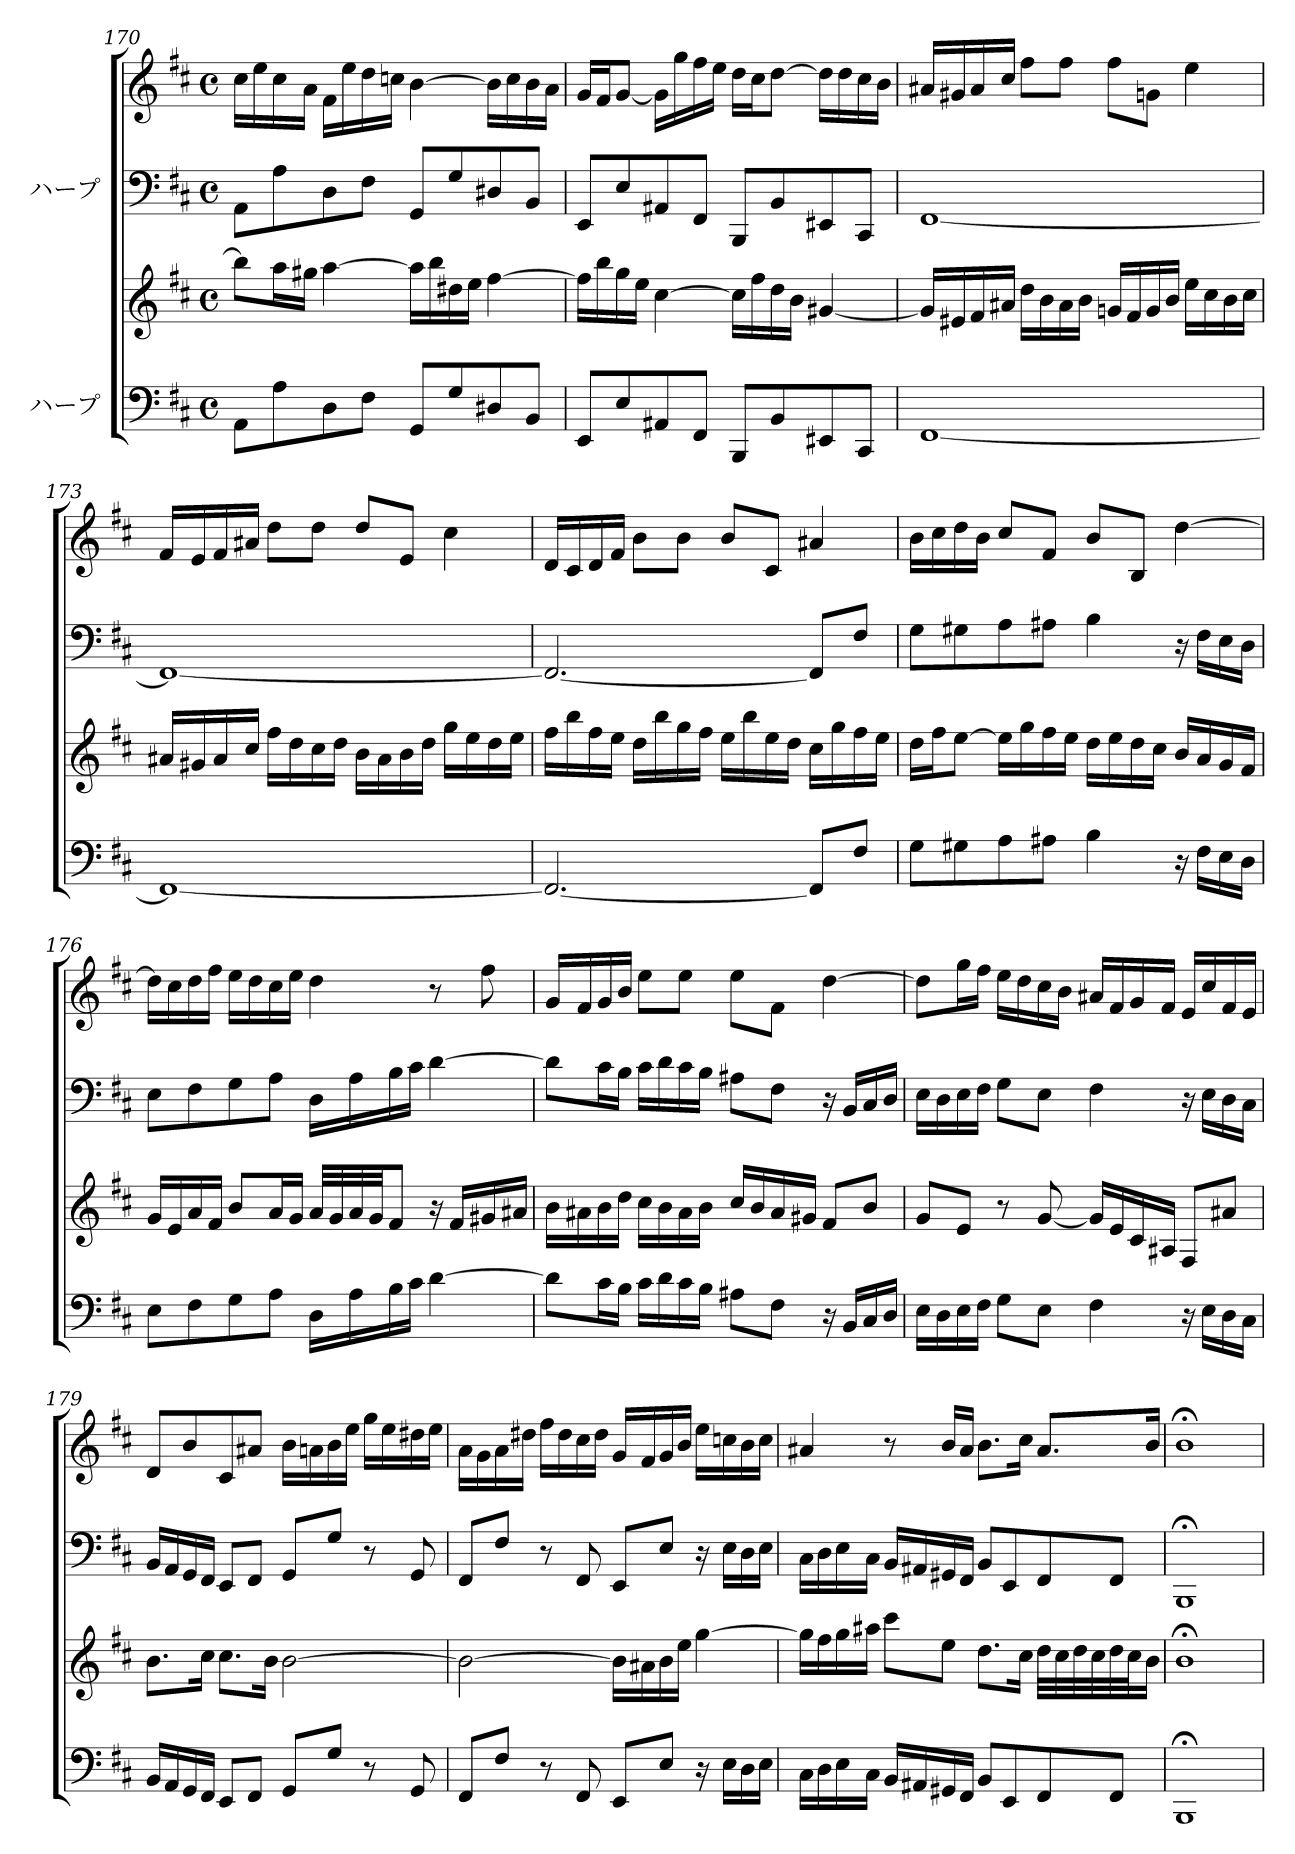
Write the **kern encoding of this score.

**kern	**kern	**kern	**kern
*part2	*part2	*part1	*part1
*staff4	*staff3	*staff2	*staff1
*I"ハープ	*	*I"ハープ	*
!!LO:LB:g=z
*clefF4	*clefG2	*clefF4	*clefG2
*k[f#c#]	*k[f#c#]	*k[f#c#]	*k[f#c#]
*M4/4	*M4/4	*M4/4	*M4/4
*met(c)	*met(c)	*met(c)	*met(c)
=170	=170	=170	=170
8AA\L	8bb\L]	8AA\L	16cc#\LL
.	.	.	16ee\
8A\	16aa\L	8A\	16cc#\
.	16gg#X\JJ	.	16a\JJ
8D\	[4aa\	8D\	16f#\LL
.	.	.	16ee\
8F#\J	.	8F#\J	16dd\
.	.	.	16ccn\JJ
8GG/L	16aa\LL]	8GG/L	[4b\
.	16bb\	.	.
8G/	16dd#X\	8G/	.
.	16ee\JJ	.	.
8D#X/	[4ff#\	8D#X/	16b\LL]
.	.	.	16cc\
8BB/J	.	8BB/J	16b\
.	.	.	16a\JJ
=171	=171	=171	=171
8EE/L	16ff#\LL]	8EE/L	16g/LL
.	16bb\	.	16f#/J
8E/	16gg\	8E/	[8g/J
.	16ee\JJ	.	.
8AA#X/	[4cc#\	8AA#X/	16g\LL]
.	.	.	16gg\
8FF#/J	.	8FF#/J	16ff#\
.	.	.	16ee\JJ
8BBB/L	16cc#\LL]	8BBB/L	16dd\LL
.	16ff#\	.	16cc#\J
8BB/	16dd\	8BB/	[8dd\J
.	16b\JJ	.	.
8EE#X/	[4g#X/	8EE#X/	16dd\LL]
.	.	.	16dd\
8CC#/J	.	8CC#/J	16cc#\
.	.	.	16b\JJ
!!LO:LB:g=z
=172	=172	=172	=172
[1FF#	16g#/LL]	[1FF#	16a#X/LL
.	16e#X/	.	16g#X/
.	16f#/	.	16a#/
.	16a#X/JJ	.	16cc#/JJ
.	16dd\LL	.	8ff#\L
.	16b\	.	.
.	16a#\	.	8ff#\J
.	16b\JJ	.	.
.	16gn/LL	.	8ff#\L
.	16f#/	.	.
.	16g/	.	8gn\J
.	16b/JJ	.	.
.	16ee\LL	.	4ee\
.	16cc#\	.	.
.	16b\	.	.
.	16cc#\JJ	.	.
=173	=173	=173	=173
1FF#_	16a#X/LL	1FF#_	16f#/LL
.	16g#X/	.	16e/
.	16a#/	.	16f#/
.	16cc#/JJ	.	16a#X/JJ
.	16ff#\LL	.	8dd\L
.	16dd\	.	.
.	16cc#\	.	8dd\J
.	16dd\JJ	.	.
.	16b\LL	.	8dd/L
.	16a#\	.	.
.	16b\	.	8e/J
.	16dd\JJ	.	.
.	16gg\LL	.	4cc#\
.	16ee\	.	.
.	16dd\	.	.
.	16ee\JJ	.	.
!!LO:PB:g=z
=174	=174	=174	=174
2.FF#/_	16ff#\LL	2.FF#/_	16d/LL
.	16bb\	.	16c#/
.	16ff#\	.	16d/
.	16ee\JJ	.	16f#/JJ
.	16dd\LL	.	8b\L
.	16bb\	.	.
.	16gg\	.	8b\J
.	16ff#\JJ	.	.
.	16ee\LL	.	8b/L
.	16bb\	.	.
.	16ee\	.	8c#/J
.	16dd\JJ	.	.
8FF#/L]	16cc#\LL	8FF#/L]	4a#X/
.	16gg\	.	.
8F#/J	16ff#\	8F#/J	.
.	16ee\JJ	.	.
=175	=175	=175	=175
8G\L	16dd\LL	8G\L	16b\LL
.	16ff#\J	.	16cc#\
8G#X\	[8ee\J	8G#X\	16dd\
.	.	.	16b\JJ
8A\	16ee\LL]	8A\	8cc#/L
.	16gg\	.	.
8A#X\J	16ff#\	8A#X\J	8f#/J
.	16ee\JJ	.	.
4B\	16dd\LL	4B\	8b/L
.	16ee\	.	.
.	16dd\	.	8B/J
.	16cc#\JJ	.	.
16r	16b/LL	16r	[4dd\
16F#\LL	16a/	16F#\LL	.
16E\	16g/	16E\	.
16D\JJ	16f#/JJ	16D\JJ	.
!!LO:LB:g=z
=176	=176	=176	=176
8E\L	16g/LL	8E\L	16dd\LL]
.	16e/	.	16cc#\
8F#\	16a/	8F#\	16dd\
.	16f#/JJ	.	16ff#\JJ
8G\	8b/L	8G\	16ee\LL
.	.	.	16dd\
8A\J	16a/L	8A\J	16cc#\
.	16g/JJ	.	16ee\JJ
16D\LL	32a/LLL	16D\LL	4dd\
.	32g/	.	.
16A\	32a/	16A\	.
.	32g/JJ	.	.
16B\	8f#/J	16B\	.
16c#\JJ	.	16c#\JJ	.
[4d\	16r	[4d\	8r
.	16f#/LL	.	.
.	16g#X/	.	8ff#\
.	16a#X/JJ	.	.
=177	=177	=177	=177
8d\L]	16b\LL	8d\L]	16g/LL
.	16a#X\	.	16f#/
16c#\L	16b\	16c#\L	16g/
16B\JJ	16dd\JJ	16B\JJ	16b/JJ
16c#\LL	16cc#\LL	16c#\LL	8ee\L
16d\	16b\	16d\	.
16c#\	16a#\	16c#\	8ee\J
16B\JJ	16b\JJ	16B\JJ	.
8A#X\L	16cc#/LL	8A#X\L	8ee\L
.	16b/	.	.
8F#\J	16a#/	8F#\J	8f#\J
.	16g#X/JJ	.	.
16r	8f#/L	16r	[4dd\
16BB/LL	.	16BB/LL	.
16C#/	8b/J	16C#/	.
16D/JJ	.	16D/JJ	.
!!LO:LB:g=z
=178	=178	=178	=178
16E\LL	8g/L	16E\LL	8dd\L]
16D\	.	16D\	.
16E\	8e/J	16E\	16gg\L
16F#\JJ	.	16F#\JJ	16ff#\JJ
8G\L	8r	8G\L	16ee\LL
.	.	.	16dd\
8E\J	[8g/	8E\J	16cc#\
.	.	.	16b\JJ
4F#\	16g/LL]	4F#\	16a#X/LL
.	16e/	.	16f#/
.	16c#/	.	16g/
.	16A#X/JJ	.	16f#/JJ
16r	8F#/L	16r	16e/LL
16E\LL	.	16E\LL	16cc#/
16D\	8a#X/J	16D\	16f#/
16C#\JJ	.	16C#\JJ	16e/JJ
=179	=179	=179	=179
16BB/LL	8.b\L	16BB/LL	8d/L
16AA/	.	16AA/	.
16GG/	.	16GG/	8b/
16FF#/JJ	16cc#\Jk	16FF#/JJ	.
8EE/L	8.cc#\L	8EE/L	8c#/
8FF#/J	.	8FF#/J	8a#X/J
.	16b\Jk	.	.
8GG/L	[2b\	8GG/L	16b\LL
.	.	.	16an\
8G/J	.	8G/J	16b\
.	.	.	16ee\JJ
8r	.	8r	16gg\LL
.	.	.	16ee\
8GG/	.	8GG/	16dd#X\
.	.	.	16ee\JJ
!!LO:PB:g=z
=180	=180	=180	=180
8FF#/L	2b\_	8FF#/L	16a\LL
.	.	.	16g\
8F#/J	.	8F#/J	16a\
.	.	.	16dd#X\JJ
8r	.	8r	16ff#\LL
.	.	.	16dd#\
8FF#/	.	8FF#/	16cc#\
.	.	.	16dd#\JJ
8EE/L	16b\LL]	8EE/L	16g/LL
.	16a#X\	.	16f#/
8E/J	16b\	8E/J	16g/
.	16ee\JJ	.	16b/JJ
16r	[4gg\	16r	16ee\LL
16E\LL	.	16E\LL	16ccn\
16D\	.	16D\	16b\
16E\JJ	.	16E\JJ	16cc\JJ
=181	=181	=181	=181
16C#\LL	16gg\LL]	16C#\LL	4a#X/
16D\	16ff#\	16D\	.
16E\	16gg\	16E\	.
16C#\JJ	16aa#X\JJ	16C#\JJ	.
16BB/LL	8ccc#\L	16BB/LL	8r
16AA#X/	.	16AA#X/	.
16GG#X/	8ee\J	16GG#X/	16b/LL
16FF#/JJ	.	16FF#/JJ	16a#/JJ
8BB/L	8.dd\L	8BB/L	8.b\L
8EE/	.	8EE/	.
.	16cc#\Jk	.	16cc#\Jk
8FF#/	32dd\LLL	8FF#/	8.a#/L
.	32cc#\	.	.
.	32dd\	.	.
.	32cc#\	.	.
8FF#/J	32dd\	8FF#/J	.
.	32cc#\J	.	.
.	16b\JJ	.	16b/Jk
=182	=182	=182	=182
1BBB;<	1b;<	1BBB;<	1b;<
=	=	=	=
*-	*-	*-	*-
